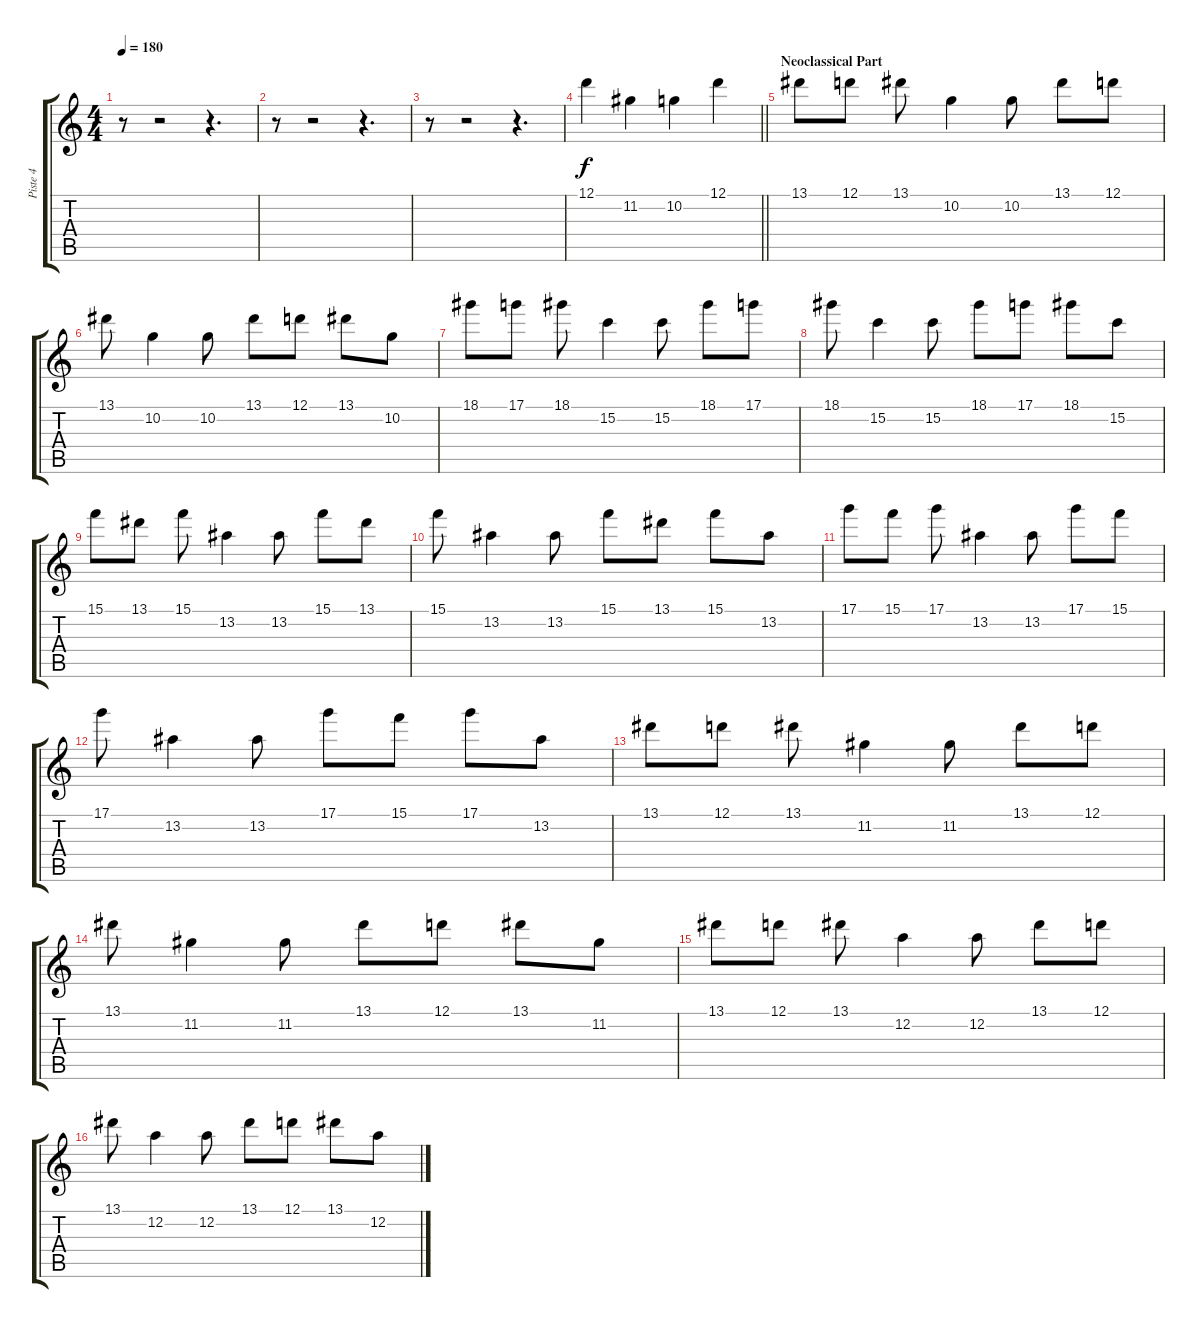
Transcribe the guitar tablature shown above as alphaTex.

\track ("Piste 4" "Piste 4") {instrument distortionguitar}
\staff {score tabs}
\tuning (D4 A3 F3 C3 G2 C2) {hide}
\ts (4 4)
\tempo 180
\clef g2
\ks c
r.8{dy f} r.2 r.4{d} |
r.8 r.2 r.4{d} |
r.8 r.2 r.4{d} |
\barLineRight lightlight
12.1.4 11.2.4 10.2.4 12.1.4 |
\section ("" "Neoclassical Part")
13.1.8 12.1.8 13.1.8 10.2.4 10.2.8 13.1.8 12.1.8 |
13.1.8 10.2.4 10.2.8 13.1.8 12.1.8 13.1.8 10.2.8 |
18.1.8 17.1.8 18.1.8 15.2.4 15.2.8 18.1.8 17.1.8 |
18.1.8 15.2.4 15.2.8 18.1.8 17.1.8 18.1.8 15.2.8 |
15.1.8 13.1.8 15.1.8 13.2.4 13.2.8 15.1.8 13.1.8 |
15.1.8 13.2.4 13.2.8 15.1.8 13.1.8 15.1.8 13.2.8 |
17.1.8 15.1.8 17.1.8 13.2.4 13.2.8 17.1.8 15.1.8 |
17.1.8 13.2.4 13.2.8 17.1.8 15.1.8 17.1.8 13.2.8 |
13.1.8 12.1.8 13.1.8 11.2.4 11.2.8 13.1.8 12.1.8 |
13.1.8 11.2.4 11.2.8 13.1.8 12.1.8 13.1.8 11.2.8 |
13.1.8 12.1.8 13.1.8 12.2.4 12.2.8 13.1.8 12.1.8 |
13.1.8 12.2.4 12.2.8 13.1.8 12.1.8 13.1.8 12.2.8
